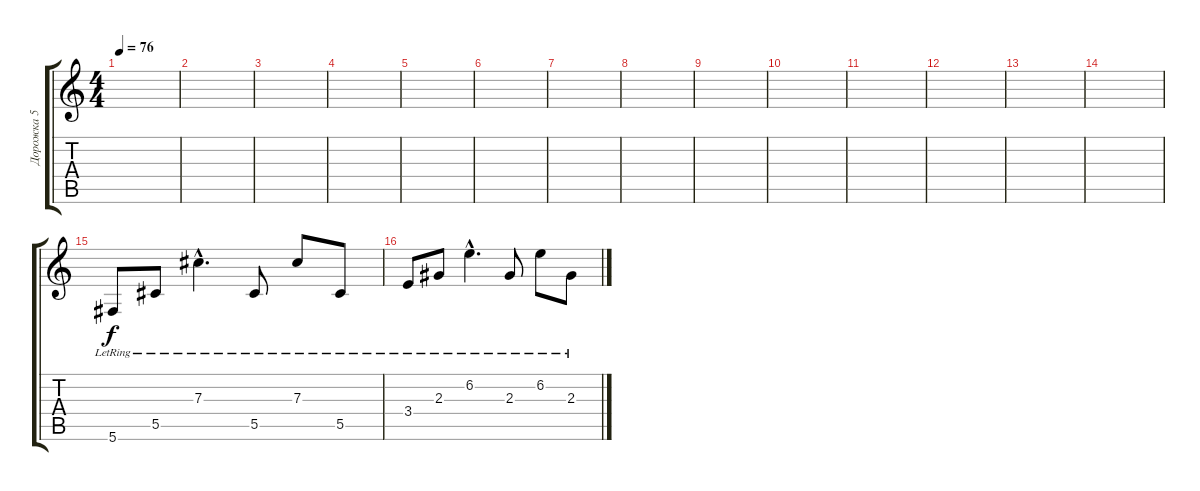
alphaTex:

\track ("Дорожка 5" "Дорожка 5") {instrument distortionguitar}
\staff {score tabs}
\tuning (Eb4 Bb3 Gb3 Db3 Ab2 Db2) {hide}
\ts (4 4)
\tempo 76
\clef g2
\ks c
|
|
|
|
|
|
|
|
|
|
|
|
|
|
5.6{lr}.8{instrument electricguitarjazz} 5.5{lr}.8 7.3{hac lr}.4{d} 5.5{lr}.8 7.3{lr}.8 5.5{lr}.8 |
3.4{lr}.8 2.3{lr}.8 6.2{hac lr}.4{d} 2.3{lr}.8 6.2{lr}.8 2.3{lr}.8
